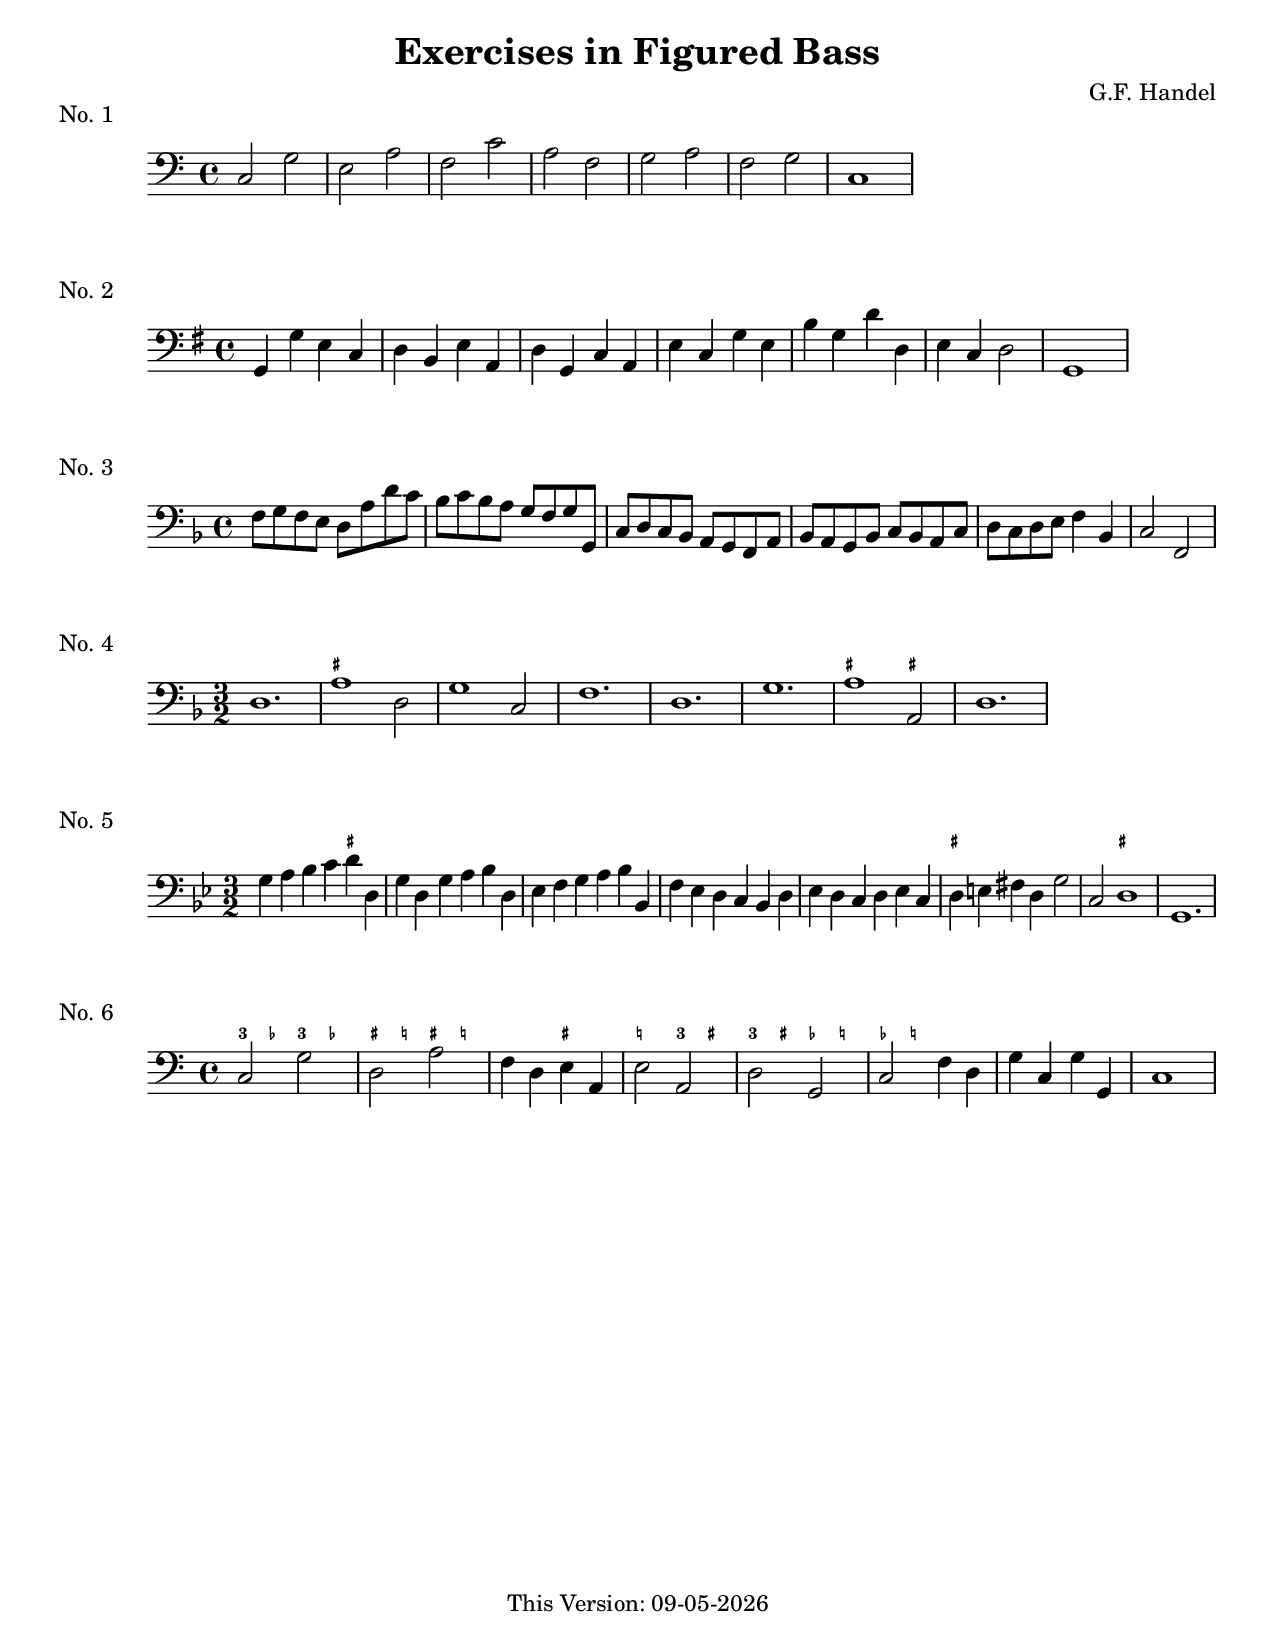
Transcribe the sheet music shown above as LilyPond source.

%define a variable to hold the formatted date:
date = #(strftime "This Version: %m-%d-%Y" (localtime (current-time)))

%Select paper size: a4 or letter
#(set-default-paper-size "letter")


\header{
title = "Exercises in Figured Bass"
composer  = "G.F. Handel"
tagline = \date

}


\include "english.ly"

\markup { No. 1}
<<
\relative {

\time 4/4
\clef bass
\key c \major

c2 g'
e a
f c'
a f 
g a
f g 
c,1
 
}
>>


\markup { No. 2 }
<<
\relative{

\time 4/4
\clef bass
\key g \major

g,4 g' e c 
d b e a,
d g, c a
e' c g' e 
b' g d' d, 
e c d2
g,1

}
>>


\markup { No. 3 }
<<
\relative{

\time 4/4
\clef bass
\key f \major

f8 g f e d a' d c
bf c bf a g f g g,
c d c bf a g f a 
bf a g bf c bf a c 
d c d e f4 bf,
c2 f,

}
>>



\markup{ No. 4 }
<<
\relative{

\time 3/2
\clef bass
\key d \minor

d1.
a'1 d,2
g1 c,2
f1.
d
g
a1 a,2
d1.
}

\figures{

< _ >1.  
< _+ >1 < _ >2
< _ >1.
< _ >1.
< _ >1.
< _ >1.
< _+ >1 < _+ >2
< _ >1.

}
>>




\markup{ No. 5 }
<<
\relative{

\time 3/2
\clef bass
\key g \minor

g4 a bf c d d,
g d g a bf d,
ef f g a bf bf,
f' ef d c bf d
ef d c d ef c
d e fs d g2
c,2 d1
g,1.

}

\figures{

< _ >1 < _+ >4 < _ >4
< _ >1.
< _ >
< _ >
< _ >
< _+ >4 < _ >4 < _ >1
< _ >2 < _+ >1
< _ >1.

}

>>



\markup{ No. 6}
<<
\relative{

\time 4/4
\clef bass
\key c \major

c2 g'
d a'
f4 d e a,
e'2 a,
d g,
c f4 d
g c, g' g,
c1

}

\figures{

< 3 >4 < _- > < 3 > < _- > 
< _+ > < _! > < _+ > < _!>
< _ >2 < _+ >4 < _ >
< _! >2 < 3 >4 < _+ >
< 3 > < _+ > < _- > < _! >
< _- > < _! > < _ >2
< _ >1
< _ >
}

>>





\version "2.18.2"  % necessary for upgrading to future LilyPond versions.
